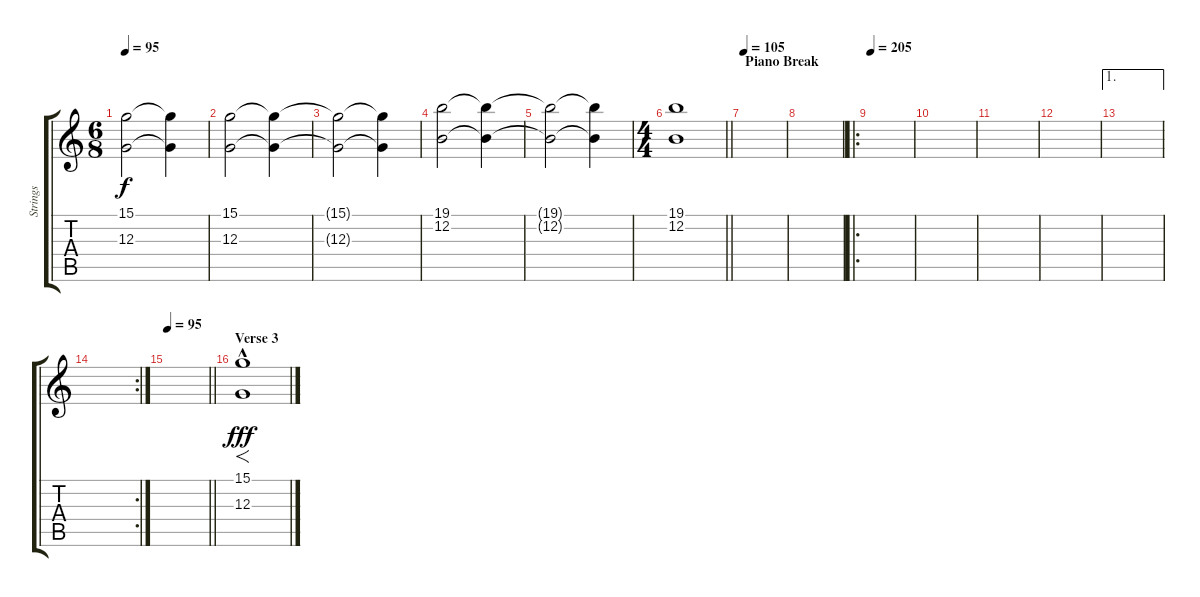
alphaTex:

\track ("Strings" "Strings") {instrument synthstrings1}
\staff {score tabs}
\tuning (E4 B3 G3 D3 A2 E2) {hide}
\ts (6 8)
\tempo 95
\clef g2
\ks c
(15.1{t} 12.3{t}).2{dy f} (15.1{t} 12.3{t}).4 |
(15.1 12.3).2 (15.1{t} 12.3{t}).4 |
(15.1{t} 12.3{t}).2 (15.1{t} 12.3{t}).4 |
(19.1 12.2).2 (19.1{t} 12.2{t}).4 |
(19.1{t} 12.2{t}).2 (19.1{t} 12.2{t}).4 |
\ts (4 4)
\barLineRight lightlight
(19.1 12.2).1 |
\section ("" "Piano Break")
\tempo 105
|
|
\ro
\tempo 205
|
|
|
|
\ae 1
|
\rc 2
|
\tempo 95
\barLineRight lightlight
|
\section ("" "Verse 3")
(15.1{hac} 12.3).1{f dy fff}
